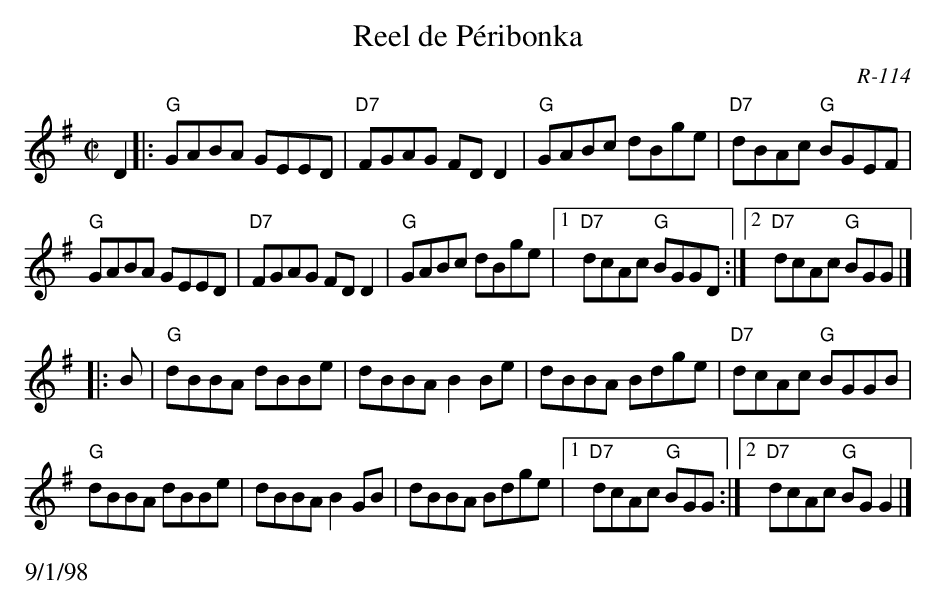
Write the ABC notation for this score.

X:1
T: Reel de P\'eribonka
C: R-114
M: C|
K: G
D2|: "G"GABA GEED| "D7"FGAG FDD2| "G"GABc dBge| "D7"dBAc "G"BGEF|
     "G"GABA GEED| "D7"FGAG FDD2| "G"GABc dBge|1 "D7"dcAc "G"BGGD :|2\
      "D7"dcAc "G"BGG |]
|:\
B| "G"dBBA dBBe| dBBA B2Be| dBBA Bdge| "D7"dcAc "G"BGGB|
   "G"dBBA dBBe| dBBA B2GB| dBBA Bdge|1 "D7"dcAc "G"BGG :|2 "D7"dcAc "G"BGG2 |]
